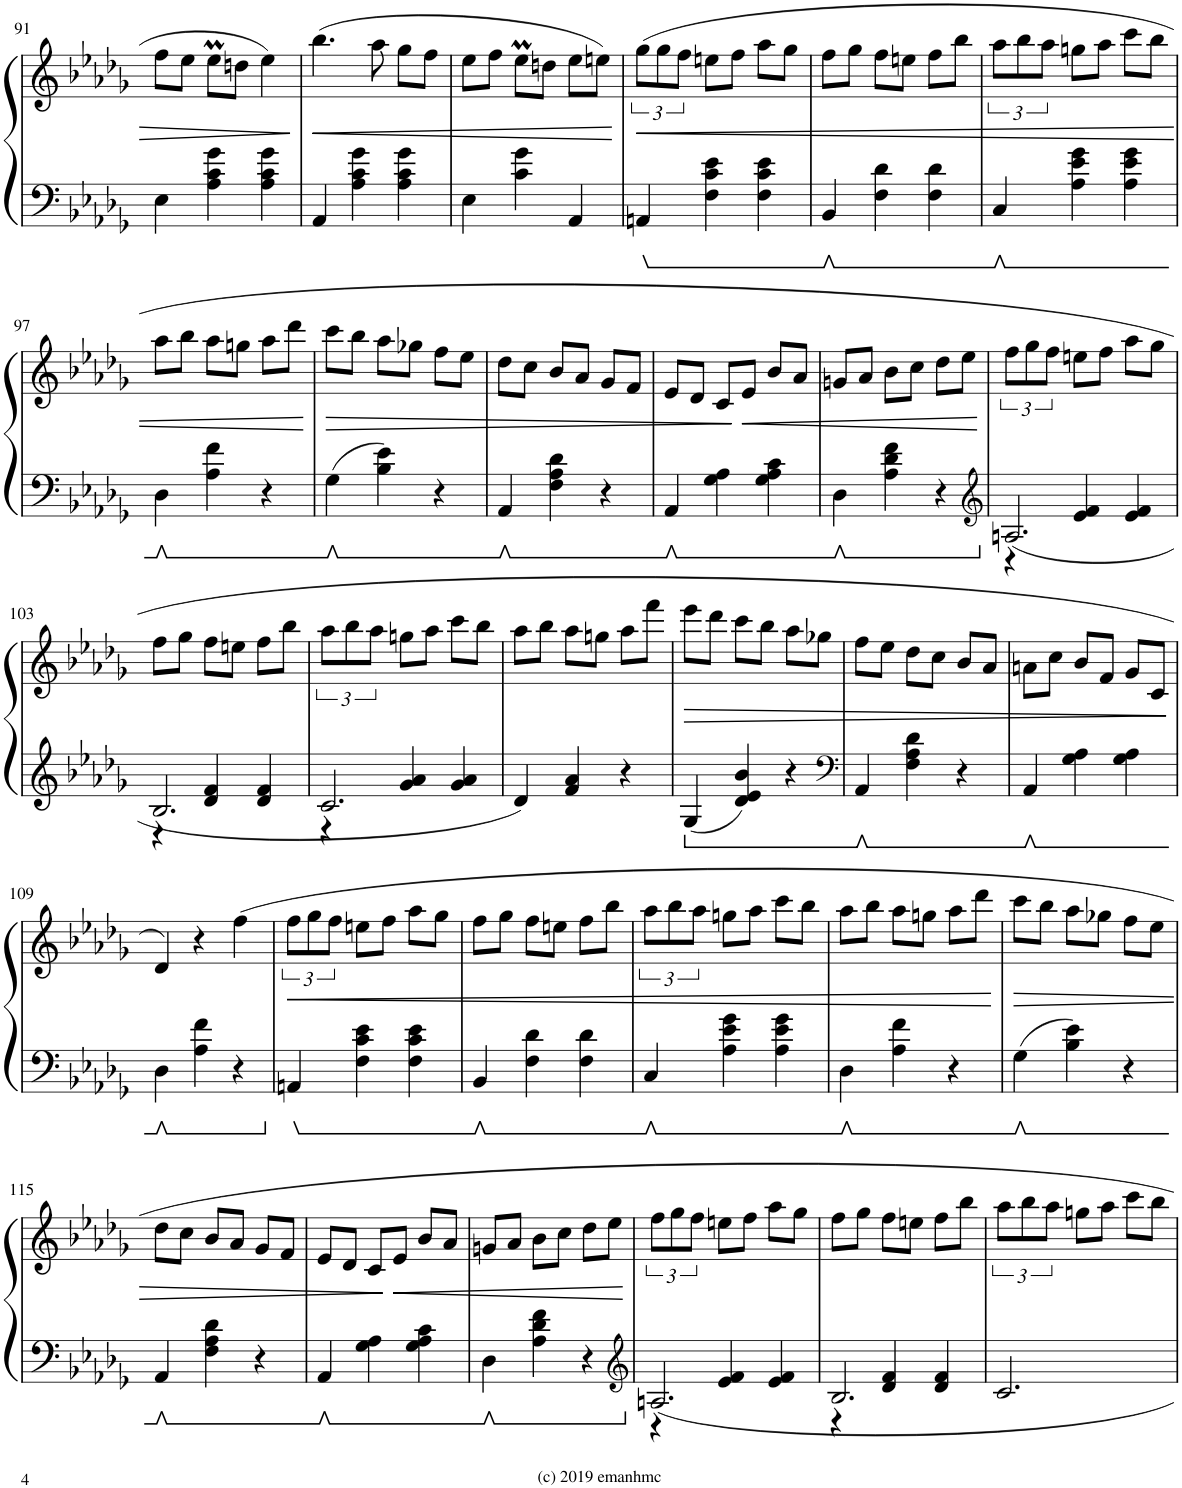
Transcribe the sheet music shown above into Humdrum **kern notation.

**kern	**kern	**dynam
*part1	*part1	*part1
*staff2	*staff1	*staff1/2
*I"Piano	*	*
*I'Pno.	*	*
!!LO:PB:g=z
*clefF4	*clefG2	*
*k[b-e-a-d-g-]	*k[b-e-a-d-g-]	*
*M3/4	*M3/4	*
=91	=91	=91
4E-\	8ff\L	.
.	8ee-\J	.
4A-\ 4c\ 4g-\	8ee-M\L	.
.	8ddn\J	.
4A-\ 4c\ 4g-\	4ee-\	.
=92	=92	=92
!	!	!LO:HP:b
4AA-/	(4.bb-\	<
4A-\ 4c\ 4g-\	.	.
.	8aa-\	.
4A-\ 4c\ 4g-\	8gg-\L	.
.	8ff\J	.
=93	=93	=93
4E-\	8ee-\L	.
.	8ff\J	.
4c\ 4g-\	8ee-M\L	.
.	8ddn\J	.
4AA-/	8ee-\L	.
.	8een\J)	.
.	.	[
=94	=94	=94
!	!	!LO:HP:b
4AAn/	(12gg-\L	<
.	12gg-\	.
.	12ff\J	.
4F\ 4c\ 4e-\	8een\L	.
.	8ff\J	.
4F\ 4c\ 4e-\	8aa-\L	.
.	8gg-\J	.
=95	=95	=95
4BB-/	8ff\L	.
.	8gg-\J	.
4F\ 4d-\	8ff\L	.
.	8een\J	.
4F\ 4d-\	8ff\L	.
.	8bb-\J	.
=96	=96	=96
4C/	12aa-\L	.
.	12bb-\	.
.	12aa-\J	.
4A-\ 4e-\ 4g-\	8ggn\L	.
.	8aa-\J	.
4A-\ 4e-\ 4g-\	8ccc\L	.
.	8bb-\J	.
!!LO:LB:g=z
=97	=97	=97
4D-\	8aa-\L	.
.	8bb-\J	.
4A-\ 4f\	8aa-\L	.
.	8ggn\J	.
4r	8aa-\L	.
.	8ddd-\J	.
.	.	[
=98	=98	=98
!	!	!LO:HP:b
4G-\	8ccc\L	>
.	8bb-\J	.
4B-\ 4e-\	8aa-\L	.
.	8gg-X\J	.
4r	8ff\L	.
.	8ee-\J	.
=99	=99	=99
4AA-/	8dd-\L	.
.	8cc\J	.
4F\ 4A-\ 4d-\	8b-/L	.
.	8a-/J	.
4r	8g-/L	.
.	8f/J	.
=100	=100	=100
4AA-/	8e-/L	.
.	8d-/J	.
4G-\ 4A-\	8c/L	.
!	!	!LO:HP:n=1:b
.	8e-/J	] <
4G-\ 4A-\ 4c\	8b-/L	.
.	8a-/J	.
=101	=101	=101
4D-\	8gn/L	.
.	8a-/J	.
4A-\ 4d-\ 4f\	8b-\L	.
.	8cc\J	.
4r	8dd-\L	.
.	8ee-\J	.
.	.	[
=102	=102	=102
*clefG2	*	*
*^	*	*
2.An/	4r	12ff\L	.
.	.	12gg-\	.
.	.	12ff\J	.
.	4e-/ 4f/	8een\L	.
.	.	8ff\J	.
.	4e-/ 4f/	8aa-\L	.
.	.	8gg-\J	.
!!LO:LB:g=z
=103	=103	=103	=103
2.B-/	4r	8ff\L	.
.	.	8gg-\J	.
.	4d-/ 4f/	8ff\L	.
.	.	8een\J	.
.	4d-/ 4f/	8ff\L	.
.	.	8bb-\J	.
=104	=104	=104	=104
2.c/	4r	12aa-\L	.
.	.	12bb-\	.
.	.	12aa-\J	.
.	4g-/ 4a-/	8ggn\L	.
.	.	8aa-\J	.
.	4g-/ 4a-/	8ccc\L	.
.	.	8bb-\J	.
*v	*v	*	*
=105	=105	=105
4d-/	8aa-\L	.
.	8bb-\J	.
4f/ 4a-/	8aa-\L	.
.	8ggn\J	.
4r	8aa-\L	.
.	8fff\J	.
=106	=106	=106
!	!	!LO:HP:b
4G-/	8eee-\L	>
.	8ddd-\J	.
4d-/ 4e-/ 4b-/	8ccc\L	.
.	8bb-\J	.
4r	8aa-\L	.
.	8gg-X\J	.
=107	=107	=107
*clefF4	*	*
4AA-/	8ff\L	.
.	8ee-\J	.
4F\ 4A-\ 4d-\	8dd-\L	.
.	8cc\J	.
4r	8b-/L	.
.	8a-/J	.
=108	=108	=108
4AA-/	8an\L	.
.	8cc\J	.
4G-\ 4A-\	8b-/L	.
.	8f/J	.
4G-\ 4A-\	8g-/L	.
.	8c/J	.
.	.	]
!!LO:LB:g=z
=109	=109	=109
4D-\	4d-/)	.
4A-\ 4f\	4r	.
4r	4ff\	.
=110	=110	=110
!	!	!LO:HP:b
4AAn/	12ff\L	<
.	12gg-\	.
.	12ff\J	.
4F\ 4c\ 4e-\	8een\L	.
.	8ff\J	.
4F\ 4c\ 4e-\	8aa-\L	.
.	8gg-\J	.
=111	=111	=111
4BB-/	8ff\L	.
.	8gg-\J	.
4F\ 4d-\	8ff\L	.
.	8een\J	.
4F\ 4d-\	8ff\L	.
.	8bb-\J	.
=112	=112	=112
4C/	12aa-\L	.
.	12bb-\	.
.	12aa-\J	.
4A-\ 4e-\ 4g-\	8ggn\L	.
.	8aa-\J	.
4A-\ 4e-\ 4g-\	8ccc\L	.
.	8bb-\J	.
=113	=113	=113
4D-\	8aa-\L	.
.	8bb-\J	.
4A-\ 4f\	8aa-\L	.
.	8ggn\J	.
4r	8aa-\L	.
.	8ddd-\J	.
.	.	[
=114	=114	=114
!	!	!LO:HP:b
4G-\	8ccc\L	>
.	8bb-\J	.
4B-\ 4e-\	8aa-\L	.
.	8gg-X\J	.
4r	8ff\L	.
.	8ee-\J	.
!!LO:LB:g=z
=115	=115	=115
4AA-/	8dd-\L	.
.	8cc\J	.
4F\ 4A-\ 4d-\	8b-/L	.
.	8a-/J	.
4r	8g-/L	.
.	8f/J	.
=116	=116	=116
4AA-/	8e-/L	.
.	8d-/J	.
4G-\ 4A-\	8c/L	.
!	!	!LO:HP:n=1:b
.	8e-/J	] <
4G-\ 4A-\ 4c\	8b-/L	.
.	8a-/J	.
=117	=117	=117
4D-\	8gn/L	.
.	8a-/J	.
4A-\ 4d-\ 4f\	8b-\L	.
.	8cc\J	.
4r	8dd-\L	.
.	8ee-\J	.
.	.	[
=118	=118	=118
*clefG2	*	*
*^	*	*
2.An/	4r	12ff\L	.
.	.	12gg-\	.
.	.	12ff\J	.
.	4e-/ 4f/	8een\L	.
.	.	8ff\J	.
.	4e-/ 4f/	8aa-\L	.
.	.	8gg-\J	.
=119	=119	=119	=119
2.B-/	4r	8ff\L	.
.	.	8gg-\J	.
.	4d-/ 4f/	8ff\L	.
.	.	8een\J	.
.	4d-/ 4f/	8ff\L	.
.	.	8bb-\J	.
*v	*v	*	*
=120	=120	=120
2.c/	12aa-\L	.
.	12bb-\	.
.	12aa-\J	.
.	8ggn\L	.
.	8aa-\J	.
.	8ccc\L	.
.	8bb-\J	.
=	=	=
*-	*-	*-
